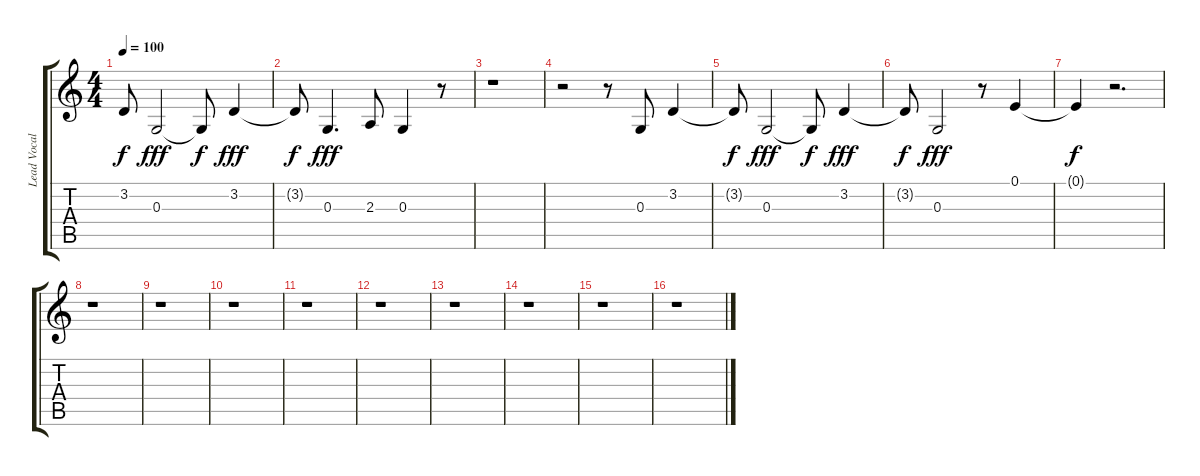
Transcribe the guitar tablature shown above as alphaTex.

\track ("Lead Vocal" "Lead Vocal") {instrument acousticgrandpiano}
\staff {score tabs}
\tuning (E4 B3 G3 D3 A2 E2) {hide}
\ts (4 4)
\tempo 100
\clef g2
\ks c
3.2{t}.8{dy f} 0.3.2{dy fff} 0.3{t}.8{dy f} 3.2.4{dy fff} |
3.2{t}.8{dy f} 0.3.4{d dy fff} 2.3.8 0.3.4 r.8 |
r.1 |
r.2 r.8 0.3.8 3.2.4 |
3.2{t}.8{dy f} 0.3.2{dy fff} 0.3{t}.8{dy f} 3.2.4{dy fff} |
3.2{t}.8{dy f} 0.3.2{dy fff} r.8 0.1.4 |
0.1{t}.4{dy f} r.2{d} |
r.1 |
r.1 |
r.1 |
r.1 |
r.1 |
r.1 |
r.1 |
r.1 |
r.1
